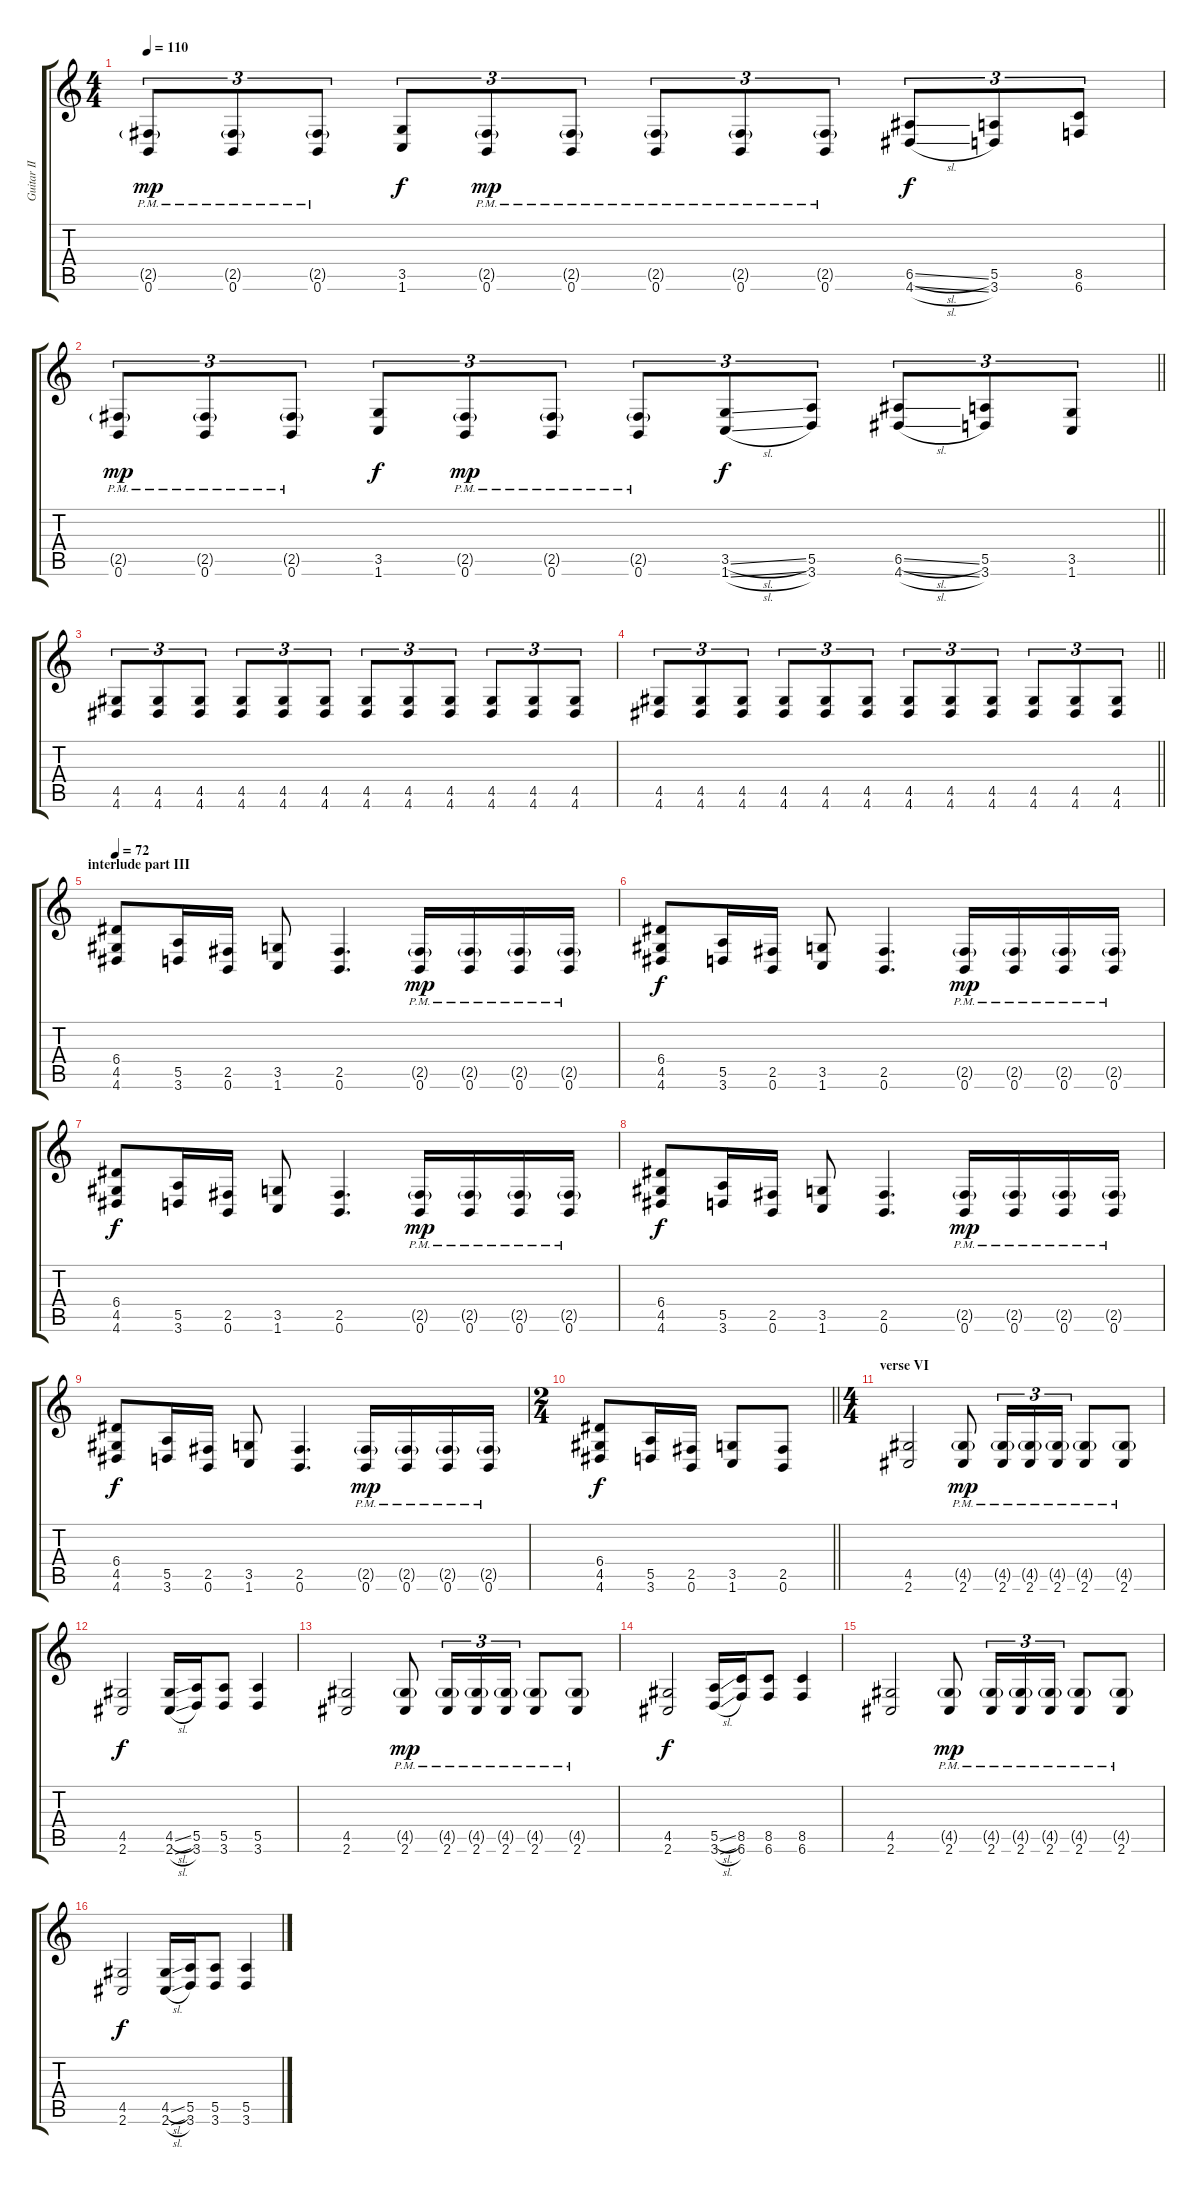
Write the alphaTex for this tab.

\track ("Guitar II" "Guitar II") {instrument distortionguitar}
\staff {score tabs}
\tuning (B3 Gb3 D3 A2 E2 B1) {hide}
\ts (4 4)
\tempo 110
\clef g2
\ks c
(2.5{g pm} 0.6{pm}).8{tu (3 2) dy mp} (2.5{g pm} 0.6{pm}).8{tu (3 2)} (2.5{g pm} 0.6{pm}).8{tu (3 2)} (3.5 1.6).8{tu (3 2) dy f} (2.5{g pm} 0.6{pm}).8{tu (3 2) dy mp} (2.5{g pm} 0.6{pm}).8{tu (3 2)} (2.5{g pm} 0.6{pm}).8{tu (3 2)} (2.5{g pm} 0.6{pm}).8{tu (3 2)} (2.5{g pm} 0.6{pm}).8{tu (3 2)} (6.5{sl} 4.6{sl}).8{tu (3 2) dy f} (5.5 3.6).8{tu (3 2)} (8.5 6.6).8{tu (3 2)} |
\barLineRight lightlight
(2.5{g pm} 0.6{pm}).8{tu (3 2) dy mp} (2.5{g pm} 0.6{pm}).8{tu (3 2)} (2.5{g pm} 0.6{pm}).8{tu (3 2)} (3.5 1.6).8{tu (3 2) dy f} (2.5{g pm} 0.6{pm}).8{tu (3 2) dy mp} (2.5{g pm} 0.6{pm}).8{tu (3 2)} (2.5{g pm} 0.6{pm}).8{tu (3 2)} (3.5{sl} 1.6{sl}).8{tu (3 2) dy f} (5.5 3.6).8{tu (3 2)} (6.5{sl} 4.6{sl}).8{tu (3 2)} (5.5 3.6).8{tu (3 2)} (3.5 1.6).8{tu (3 2)} |
\section ("" "")
(4.5 4.6).8{tu (3 2)} (4.5 4.6).8{tu (3 2)} (4.5 4.6).8{tu (3 2)} (4.5 4.6).8{tu (3 2)} (4.5 4.6).8{tu (3 2)} (4.5 4.6).8{tu (3 2)} (4.5 4.6).8{tu (3 2)} (4.5 4.6).8{tu (3 2)} (4.5 4.6).8{tu (3 2)} (4.5 4.6).8{tu (3 2)} (4.5 4.6).8{tu (3 2)} (4.5 4.6).8{tu (3 2)} |
\barLineRight lightlight
(4.5 4.6).8{tu (3 2)} (4.5 4.6).8{tu (3 2)} (4.5 4.6).8{tu (3 2)} (4.5 4.6).8{tu (3 2)} (4.5 4.6).8{tu (3 2)} (4.5 4.6).8{tu (3 2)} (4.5 4.6).8{tu (3 2)} (4.5 4.6).8{tu (3 2)} (4.5 4.6).8{tu (3 2)} (4.5 4.6).8{tu (3 2)} (4.5 4.6).8{tu (3 2)} (4.5 4.6).8{tu (3 2)} |
\section ("" "interlude part III")
\tempo 72
(6.4 4.5 4.6).8 (5.5 3.6).16 (2.5 0.6).16 (3.5 1.6).8 (2.5 0.6).4{d} (2.5{g pm} 0.6{pm}).16{dy mp} (2.5{g pm} 0.6{pm}).16 (2.5{g pm} 0.6{pm}).16 (2.5{g pm} 0.6{pm}).16 |
(6.4 4.5 4.6).8{dy f} (5.5 3.6).16 (2.5 0.6).16 (3.5 1.6).8 (2.5 0.6).4{d} (2.5{g pm} 0.6{pm}).16{dy mp} (2.5{g pm} 0.6{pm}).16 (2.5{g pm} 0.6{pm}).16 (2.5{g pm} 0.6{pm}).16 |
(6.4 4.5 4.6).8{dy f} (5.5 3.6).16 (2.5 0.6).16 (3.5 1.6).8 (2.5 0.6).4{d} (2.5{g pm} 0.6{pm}).16{dy mp} (2.5{g pm} 0.6{pm}).16 (2.5{g pm} 0.6{pm}).16 (2.5{g pm} 0.6{pm}).16 |
(6.4 4.5 4.6).8{dy f} (5.5 3.6).16 (2.5 0.6).16 (3.5 1.6).8 (2.5 0.6).4{d} (2.5{g pm} 0.6{pm}).16{dy mp} (2.5{g pm} 0.6{pm}).16 (2.5{g pm} 0.6{pm}).16 (2.5{g pm} 0.6{pm}).16 |
(6.4 4.5 4.6).8{dy f} (5.5 3.6).16 (2.5 0.6).16 (3.5 1.6).8 (2.5 0.6).4{d} (2.5{g pm} 0.6{pm}).16{dy mp} (2.5{g pm} 0.6{pm}).16 (2.5{g pm} 0.6{pm}).16 (2.5{g pm} 0.6{pm}).16 |
\ts (2 4)
\barLineRight lightlight
(6.4 4.5 4.6).8{dy f} (5.5 3.6).16 (2.5 0.6).16 (3.5 1.6).8 (2.5 0.6).8 |
\ts (4 4)
\section ("" "verse VI")
(4.5 2.6).2 (4.5{g pm} 2.6{pm}).8{dy mp} (4.5{g pm} 2.6{pm}).16{tu (3 2)} (4.5{g pm} 2.6{pm}).16{tu (3 2)} (4.5{g pm} 2.6{pm}).16{tu (3 2)} (4.5{g pm} 2.6{pm}).8 (4.5{g pm} 2.6{pm}).8 |
(4.5 2.6).2{dy f} (4.5{sl} 2.6{sl}).16 (5.5 3.6).16 (5.5 3.6).8 (5.5 3.6).4 |
(4.5 2.6).2 (4.5{g pm} 2.6{pm}).8{dy mp} (4.5{g pm} 2.6{pm}).16{tu (3 2)} (4.5{g pm} 2.6{pm}).16{tu (3 2)} (4.5{g pm} 2.6{pm}).16{tu (3 2)} (4.5{g pm} 2.6{pm}).8 (4.5{g pm} 2.6{pm}).8 |
(4.5 2.6).2{dy f} (5.5{sl} 3.6{sl}).16 (8.5 6.6).16 (8.5 6.6).8 (8.5 6.6).4 |
(4.5 2.6).2 (4.5{g pm} 2.6{pm}).8{dy mp} (4.5{g pm} 2.6{pm}).16{tu (3 2)} (4.5{g pm} 2.6{pm}).16{tu (3 2)} (4.5{g pm} 2.6{pm}).16{tu (3 2)} (4.5{g pm} 2.6{pm}).8 (4.5{g pm} 2.6{pm}).8 |
(4.5 2.6).2{dy f} (4.5{sl} 2.6{sl}).16 (5.5 3.6).16 (5.5 3.6).8 (5.5 3.6).4
